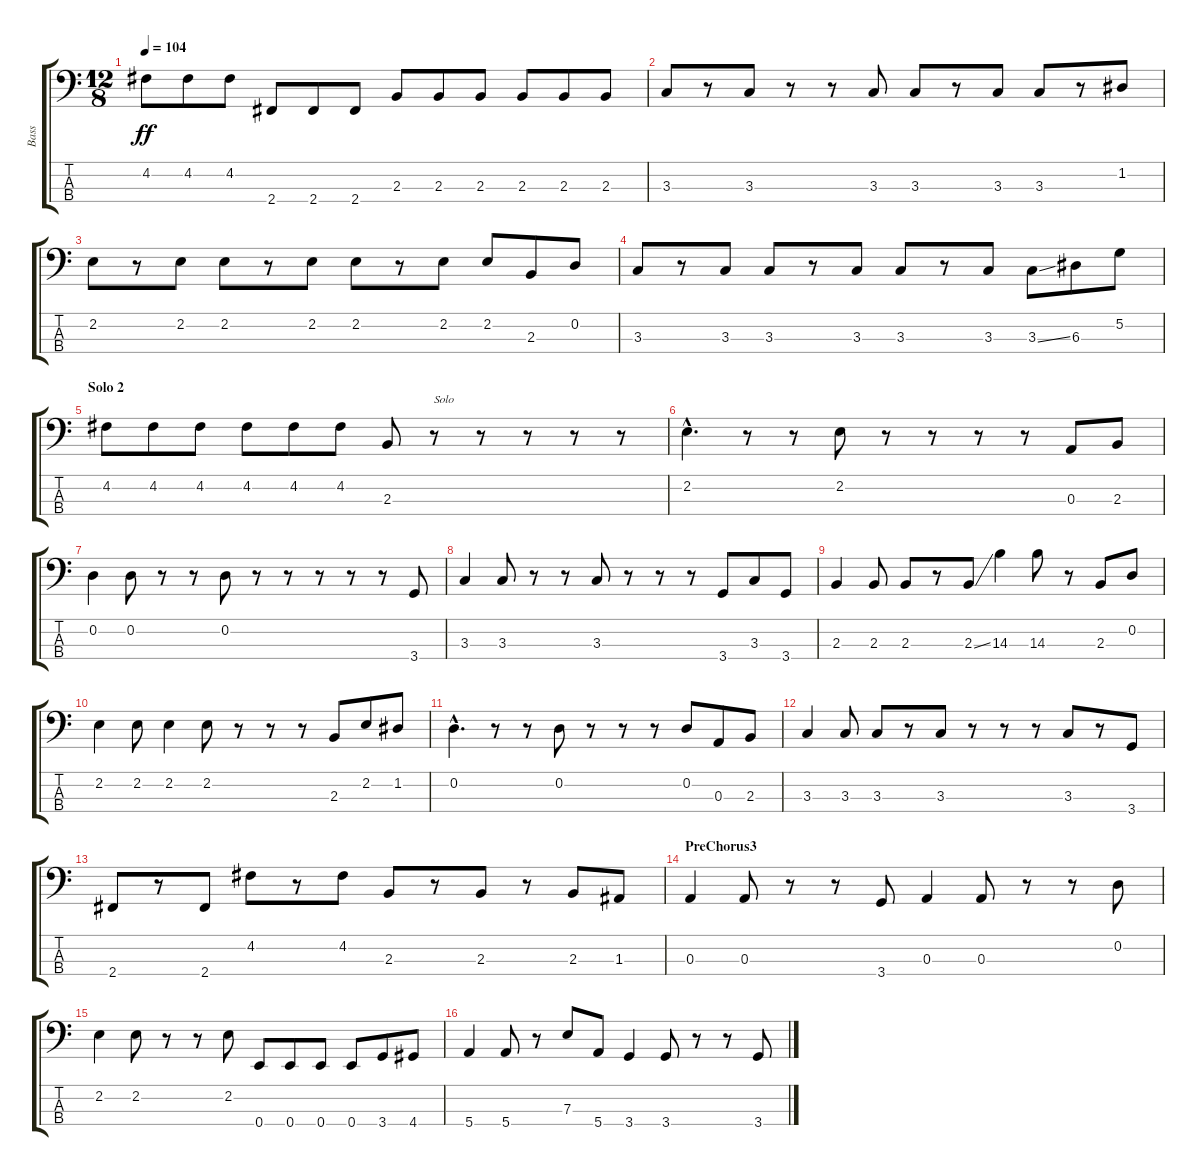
\track ("Bass" "Bass") {instrument fretlessbass}
\staff {score tabs}
\tuning (G2 D2 A1 E1) {hide}
\ts (12 8)
\tempo 104
\clef f4
\ks c
4.2.8{dy ff} 4.2.8 4.2.8 2.4.8 2.4.8 2.4.8 2.3.8 2.3.8 2.3.8 2.3.8 2.3.8 2.3.8 |
3.3.8 r.8 3.3.8 r.8 r.8 3.3.8 3.3.8 r.8 3.3.8 3.3.8 r.8 1.2.8 |
2.2.8 r.8 2.2.8 2.2.8 r.8 2.2.8 2.2.8 r.8 2.2.8 2.2.8 2.3.8 0.2.8 |
3.3.8 r.8 3.3.8 3.3.8 r.8 3.3.8 3.3.8 r.8 3.3.8 3.3{ss}.8 6.3.8 5.2.8 |
\section ("" "Solo 2")
4.2.8 4.2.8 4.2.8 4.2.8 4.2.8 4.2.8 2.3.8 r.8{txt "Solo"} r.8 r.8 r.8 r.8 |
2.2{hac}.4{d} r.8 r.8 2.2.8 r.8 r.8 r.8 r.8 0.3.8 2.3.8 |
0.2.4 0.2.8 r.8 r.8 0.2.8 r.8 r.8 r.8 r.8 r.8 3.4.8 |
3.3.4 3.3.8 r.8 r.8 3.3.8 r.8 r.8 r.8 3.4.8 3.3.8 3.4.8 |
2.3.4 2.3.8 2.3.8 r.8 2.3{ss}.8 14.3.4 14.3.8 r.8 2.3.8 0.2.8 |
2.2.4 2.2.8 2.2.4 2.2.8 r.8 r.8 r.8 2.3.8 2.2.8 1.2.8 |
0.2{hac}.4{d} r.8 r.8 0.2.8 r.8 r.8 r.8 0.2.8 0.3.8 2.3.8 |
3.3.4 3.3.8 3.3.8 r.8 3.3.8 r.8 r.8 r.8 3.3.8 r.8 3.4.8 |
2.4.8 r.8 2.4.8 4.2.8 r.8 4.2.8 2.3.8 r.8 2.3.8 r.8 2.3.8 1.3.8 |
\section ("" "PreChorus3")
0.3.4 0.3.8 r.8 r.8 3.4.8 0.3.4 0.3.8 r.8 r.8 0.2.8 |
2.2.4 2.2.8 r.8 r.8 2.2.8 0.4.8 0.4.8 0.4.8 0.4.8 3.4.8 4.4.8 |
5.4.4 5.4.8 r.8 7.3.8 5.4.8 3.4.4 3.4.8 r.8 r.8 3.4.8
